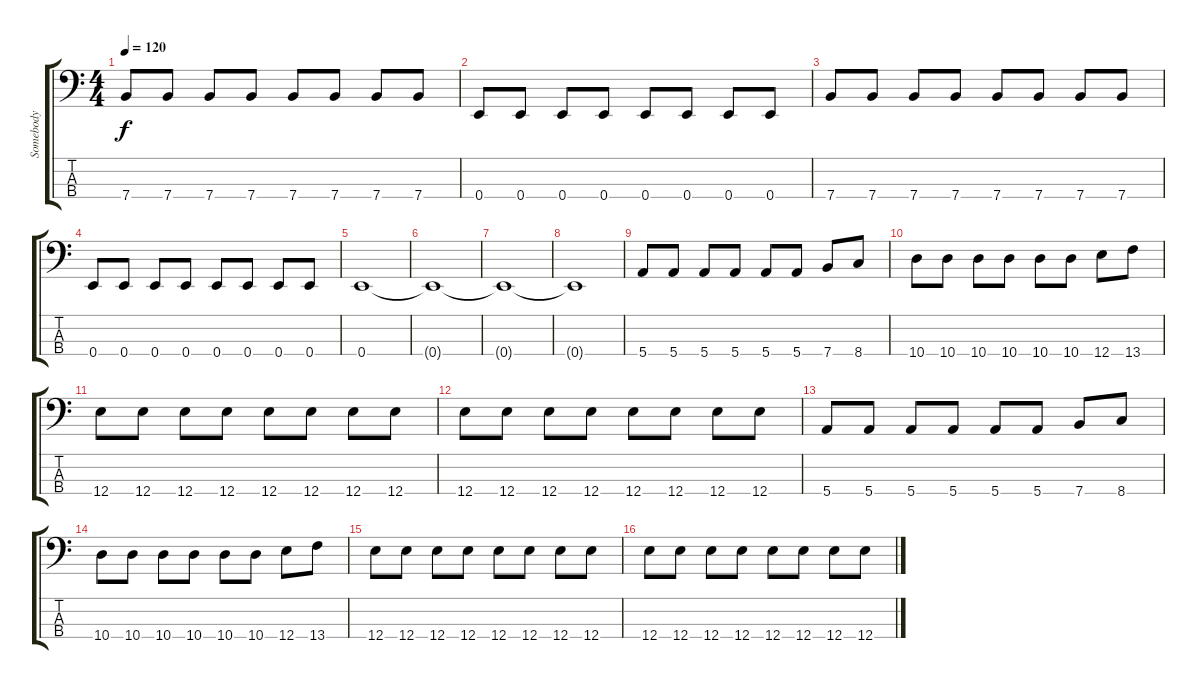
\track ("Somebody" "Somebody") {instrument acousticguitarsteel}
\staff {score tabs}
\tuning (G2 D2 A1 E1) {hide}
\ts (4 4)
\tempo 120
\clef f4
\ks c
7.4.8{dy f} 7.4.8 7.4.8 7.4.8 7.4.8 7.4.8 7.4.8 7.4.8 |
0.4.8 0.4.8 0.4.8 0.4.8 0.4.8 0.4.8 0.4.8 0.4.8 |
7.4.8 7.4.8 7.4.8 7.4.8 7.4.8 7.4.8 7.4.8 7.4.8 |
0.4.8 0.4.8 0.4.8 0.4.8 0.4.8 0.4.8 0.4.8 0.4.8 |
0.4.1 |
0.4{t}.1 |
0.4{t}.1 |
0.4{t}.1 |
5.4.8 5.4.8 5.4.8 5.4.8 5.4.8 5.4.8 7.4.8 8.4.8 |
10.4.8 10.4.8 10.4.8 10.4.8 10.4.8 10.4.8 12.4.8 13.4.8 |
12.4.8 12.4.8 12.4.8 12.4.8 12.4.8 12.4.8 12.4.8 12.4.8 |
12.4.8 12.4.8 12.4.8 12.4.8 12.4.8 12.4.8 12.4.8 12.4.8 |
5.4.8 5.4.8 5.4.8 5.4.8 5.4.8 5.4.8 7.4.8 8.4.8 |
10.4.8 10.4.8 10.4.8 10.4.8 10.4.8 10.4.8 12.4.8 13.4.8 |
12.4.8 12.4.8 12.4.8 12.4.8 12.4.8 12.4.8 12.4.8 12.4.8 |
12.4.8 12.4.8 12.4.8 12.4.8 12.4.8 12.4.8 12.4.8 12.4.8
